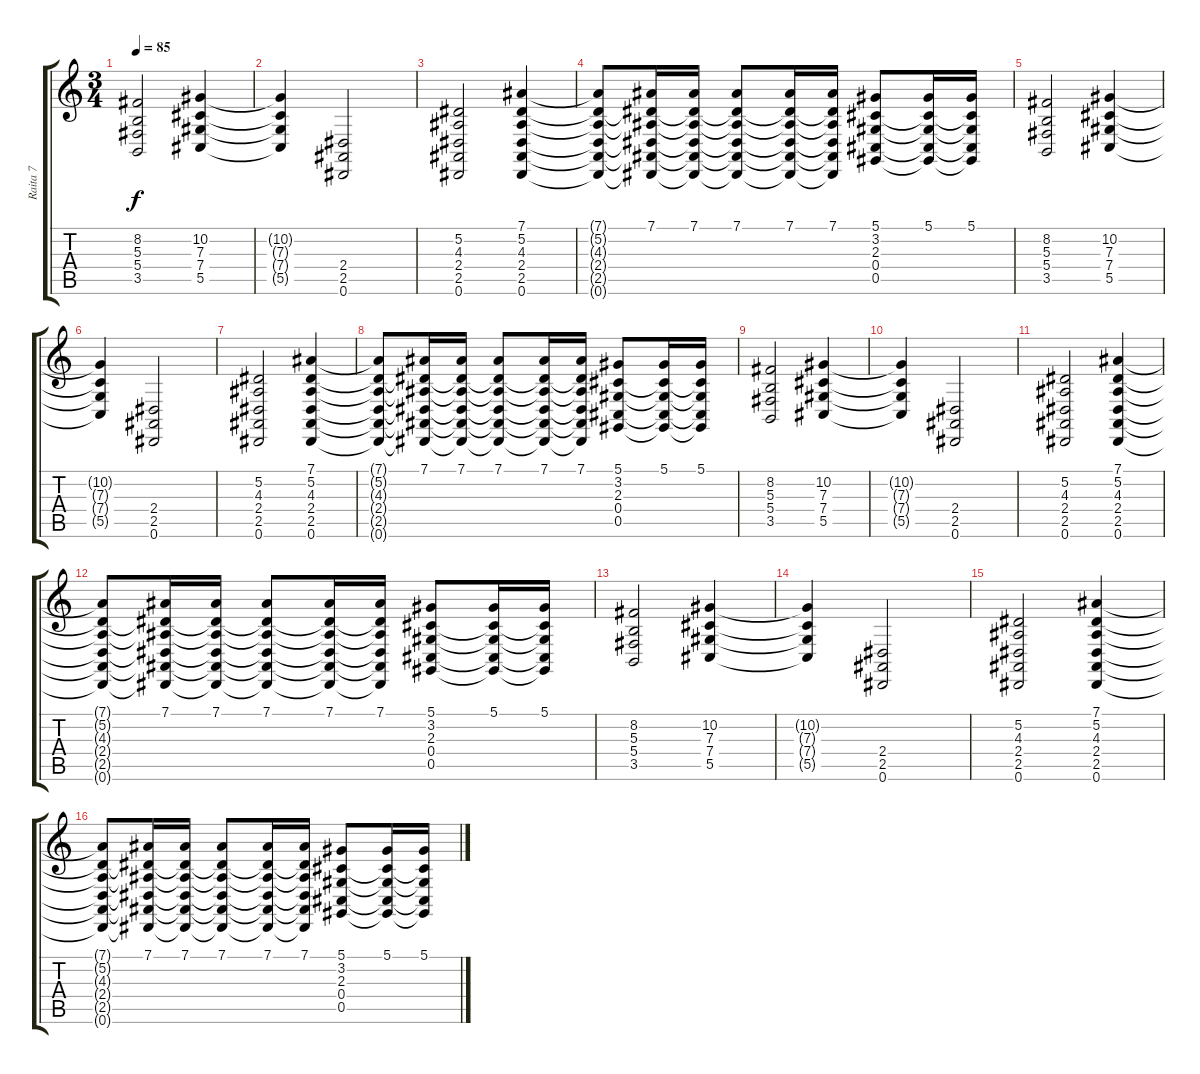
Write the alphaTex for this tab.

\track ("Raita 7" "Raita 7") {instrument frenchhorn}
\staff {score tabs}
\tuning (Eb4 Bb3 Gb3 Db3 Ab2 Eb2) {hide}
\ts (3 4)
\tempo 85
\clef g2
\ks c
(8.2 5.3 5.4 3.5).2{dy f} (10.2 7.3 7.4 5.5).4 |
(10.2{t} 7.3{t} 7.4{t} 5.5{t}).4 (2.4 2.5 0.6).2 |
(5.2 4.3 2.4 2.5 0.6).2 (7.1 5.2 4.3 2.4 2.5 0.6).4 |
(7.1{t} 5.2{t} 4.3{t} 2.4{t} 2.5{t} 0.6{t}).8 (7.1 5.2{t} 4.3{t} 2.4{t} 2.5{t} 0.6{t}).16 (7.1 5.2{t} 4.3{t} 2.4{t} 2.5{t} 0.6{t}).16 (7.1 5.2{t} 4.3{t} 2.4{t} 2.5{t} 0.6{t}).8 (7.1 5.2{t} 4.3{t} 2.4{t} 2.5{t} 0.6{t}).16 (7.1 5.2{t} 4.3{t} 2.4{t} 2.5{t} 0.6{t}).16 (5.1 3.2 2.3 0.4 0.5).8 (5.1 3.2{t} 2.3{t} 0.4{t} 0.5{t}).16 (5.1 3.2{t} 2.3{t} 0.4{t} 0.5{t}).16 |
(8.2 5.3 5.4 3.5).2 (10.2 7.3 7.4 5.5).4 |
(10.2{t} 7.3{t} 7.4{t} 5.5{t}).4 (2.4 2.5 0.6).2 |
(5.2 4.3 2.4 2.5 0.6).2 (7.1 5.2 4.3 2.4 2.5 0.6).4 |
(7.1{t} 5.2{t} 4.3{t} 2.4{t} 2.5{t} 0.6{t}).8 (7.1 5.2{t} 4.3{t} 2.4{t} 2.5{t} 0.6{t}).16 (7.1 5.2{t} 4.3{t} 2.4{t} 2.5{t} 0.6{t}).16 (7.1 5.2{t} 4.3{t} 2.4{t} 2.5{t} 0.6{t}).8 (7.1 5.2{t} 4.3{t} 2.4{t} 2.5{t} 0.6{t}).16 (7.1 5.2{t} 4.3{t} 2.4{t} 2.5{t} 0.6{t}).16 (5.1 3.2 2.3 0.4 0.5).8 (5.1 3.2{t} 2.3{t} 0.4{t} 0.5{t}).16 (5.1 3.2{t} 2.3{t} 0.4{t} 0.5{t}).16 |
(8.2 5.3 5.4 3.5).2 (10.2 7.3 7.4 5.5).4 |
(10.2{t} 7.3{t} 7.4{t} 5.5{t}).4 (2.4 2.5 0.6).2 |
(5.2 4.3 2.4 2.5 0.6).2 (7.1 5.2 4.3 2.4 2.5 0.6).4 |
(7.1{t} 5.2{t} 4.3{t} 2.4{t} 2.5{t} 0.6{t}).8 (7.1 5.2{t} 4.3{t} 2.4{t} 2.5{t} 0.6{t}).16 (7.1 5.2{t} 4.3{t} 2.4{t} 2.5{t} 0.6{t}).16 (7.1 5.2{t} 4.3{t} 2.4{t} 2.5{t} 0.6{t}).8 (7.1 5.2{t} 4.3{t} 2.4{t} 2.5{t} 0.6{t}).16 (7.1 5.2{t} 4.3{t} 2.4{t} 2.5{t} 0.6{t}).16 (5.1 3.2 2.3 0.4 0.5).8 (5.1 3.2{t} 2.3{t} 0.4{t} 0.5{t}).16 (5.1 3.2{t} 2.3{t} 0.4{t} 0.5{t}).16 |
(8.2 5.3 5.4 3.5).2 (10.2 7.3 7.4 5.5).4 |
(10.2{t} 7.3{t} 7.4{t} 5.5{t}).4 (2.4 2.5 0.6).2 |
(5.2 4.3 2.4 2.5 0.6).2 (7.1 5.2 4.3 2.4 2.5 0.6).4 |
(7.1{t} 5.2{t} 4.3{t} 2.4{t} 2.5{t} 0.6{t}).8 (7.1 5.2{t} 4.3{t} 2.4{t} 2.5{t} 0.6{t}).16 (7.1 5.2{t} 4.3{t} 2.4{t} 2.5{t} 0.6{t}).16 (7.1 5.2{t} 4.3{t} 2.4{t} 2.5{t} 0.6{t}).8 (7.1 5.2{t} 4.3{t} 2.4{t} 2.5{t} 0.6{t}).16 (7.1 5.2{t} 4.3{t} 2.4{t} 2.5{t} 0.6{t}).16 (5.1 3.2 2.3 0.4 0.5).8 (5.1 3.2{t} 2.3{t} 0.4{t} 0.5{t}).16 (5.1 3.2{t} 2.3{t} 0.4{t} 0.5{t}).16
